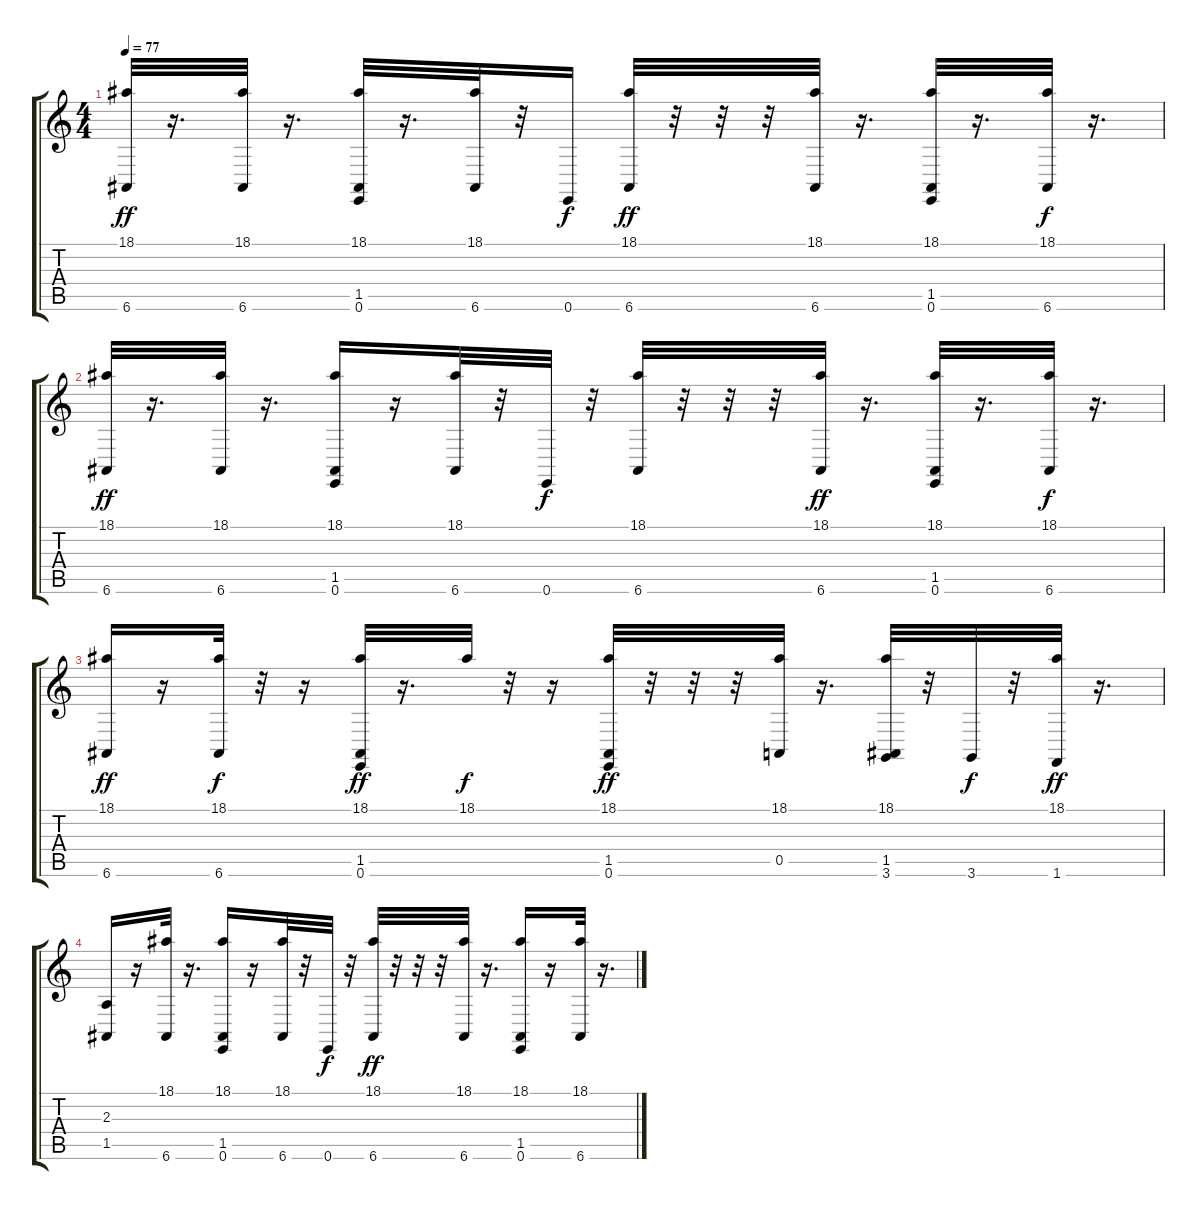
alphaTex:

\track "" {instrument electricgrandpiano}
\staff {score tabs}
\tuning (E4 B3 G3 D3 A2 E2) {hide}
\ts (4 4)
\tempo 77
\clef g2
\ks c
(18.1 6.6).32{dy ff} r.16{d} (18.1 6.6).32 r.16{d} (18.1 1.5 0.6).32 r.16{d} (18.1 6.6).32 r.32 0.6.16{dy f} (18.1 6.6).32{dy ff} r.32 r.32 r.32 (18.1 6.6).32 r.16{d} (18.1 1.5 0.6).32 r.16{d} (18.1 6.6).32{dy f} r.16{d} |
(18.1 6.6).32{dy ff} r.16{d} (18.1 6.6).32 r.16{d} (18.1 1.5 0.6).16 r.16 (18.1 6.6).32 r.32 0.6.32{dy f} r.32 (18.1 6.6).32 r.32 r.32 r.32 (18.1 6.6).32{dy ff} r.16{d} (18.1 1.5 0.6).32 r.16{d} (18.1 6.6).32{dy f} r.16{d} |
(18.1 6.6).16{dy ff} r.16 (18.1 6.6).32{dy f} r.32 r.16 (18.1 1.5 0.6).32{dy ff} r.16{d} 18.1.32{dy f} r.32 r.16 (18.1 1.5 0.6).32{dy ff} r.32 r.32 r.32 (18.1 0.5).32 r.16{d} (18.1 1.5 3.6).32 r.32 3.6.32{dy f} r.32 (18.1 1.6).32{dy ff} r.16{d} |
(2.3 1.5).16 r.16 (18.1 6.6).32 r.16{d} (18.1 1.5 0.6).16 r.16 (18.1 6.6).32 r.32 0.6.32{dy f} r.32 (18.1 6.6).32{dy ff} r.32 r.32 r.32 (18.1 6.6).32 r.16{d} (18.1 1.5 0.6).16 r.16 (18.1 6.6).32 r.16{d}
